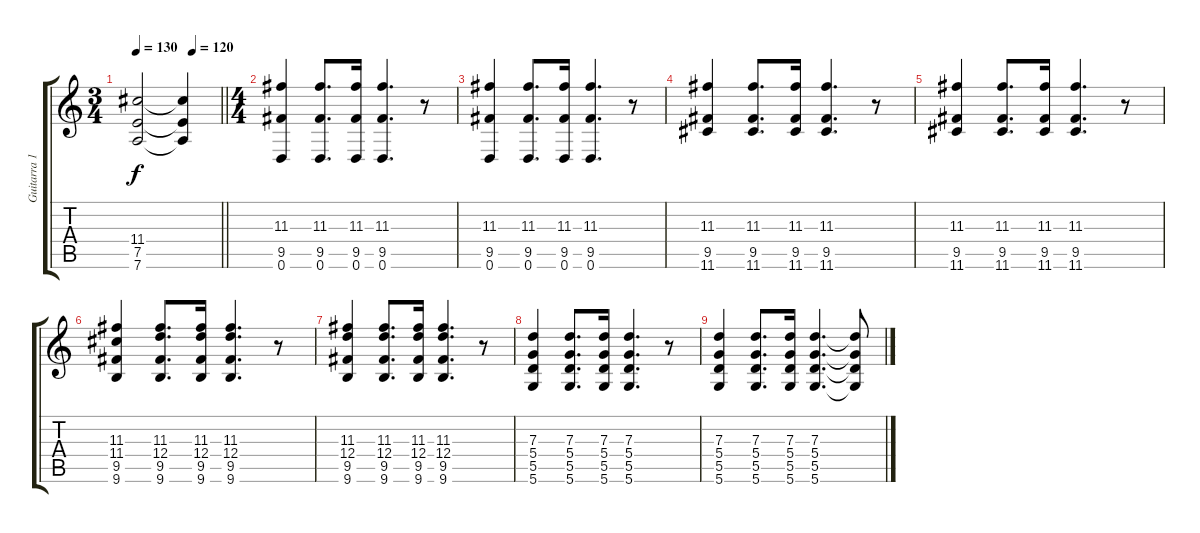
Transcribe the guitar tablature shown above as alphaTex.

\track ("Guitarra 1" "Guitarra 1") {instrument acousticguitarnylon bank 1}
\staff {score tabs}
\tuning (E4 B3 G3 D3 A2 D2) {hide}
\ts (3 4)
\tempo 130
\tempo (120 0.6666666666666666)
\clef g2
\barLineRight lightlight
\ks c
(11.4 7.5 7.6).2{dy f} (11.4{t} 7.5{t} 7.6{t}).4 |
\ts (4 4)
(11.3 9.5 0.6).4 (11.3 9.5 0.6).8{d} (11.3 9.5 0.6).16 (11.3 9.5 0.6).4{d} r.8 |
(11.3 9.5 0.6).4 (11.3 9.5 0.6).8{d} (11.3 9.5 0.6).16 (11.3 9.5 0.6).4{d} r.8 |
(11.3 9.5 11.6).4 (11.3 9.5 11.6).8{d} (11.3 9.5 11.6).16 (11.3 9.5 11.6).4{d} r.8 |
(11.3 9.5 11.6).4 (11.3 9.5 11.6).8{d} (11.3 9.5 11.6).16 (11.3 9.5 11.6).4{d} r.8 |
(11.3 11.4 9.5 9.6).4 (11.3 12.4 9.5 9.6).8{d} (11.3 12.4 9.5 9.6).16 (11.3 12.4 9.5 9.6).4{d} r.8 |
(11.3 12.4 9.5 9.6).4 (11.3 12.4 9.5 9.6).8{d} (11.3 12.4 9.5 9.6).16 (11.3 12.4 9.5 9.6).4{d} r.8 |
(7.3 5.4 5.5 5.6).4 (7.3 5.4 5.5 5.6).8{d} (7.3 5.4 5.5 5.6).16 (7.3 5.4 5.5 5.6).4{d} r.8 |
(7.3 5.4 5.5 5.6).4 (7.3 5.4 5.5 5.6).8{d} (7.3 5.4 5.5 5.6).16 (7.3 5.4 5.5 5.6).4{d} (7.3{t} 5.4{t} 5.5{t} 5.6{t}).8
